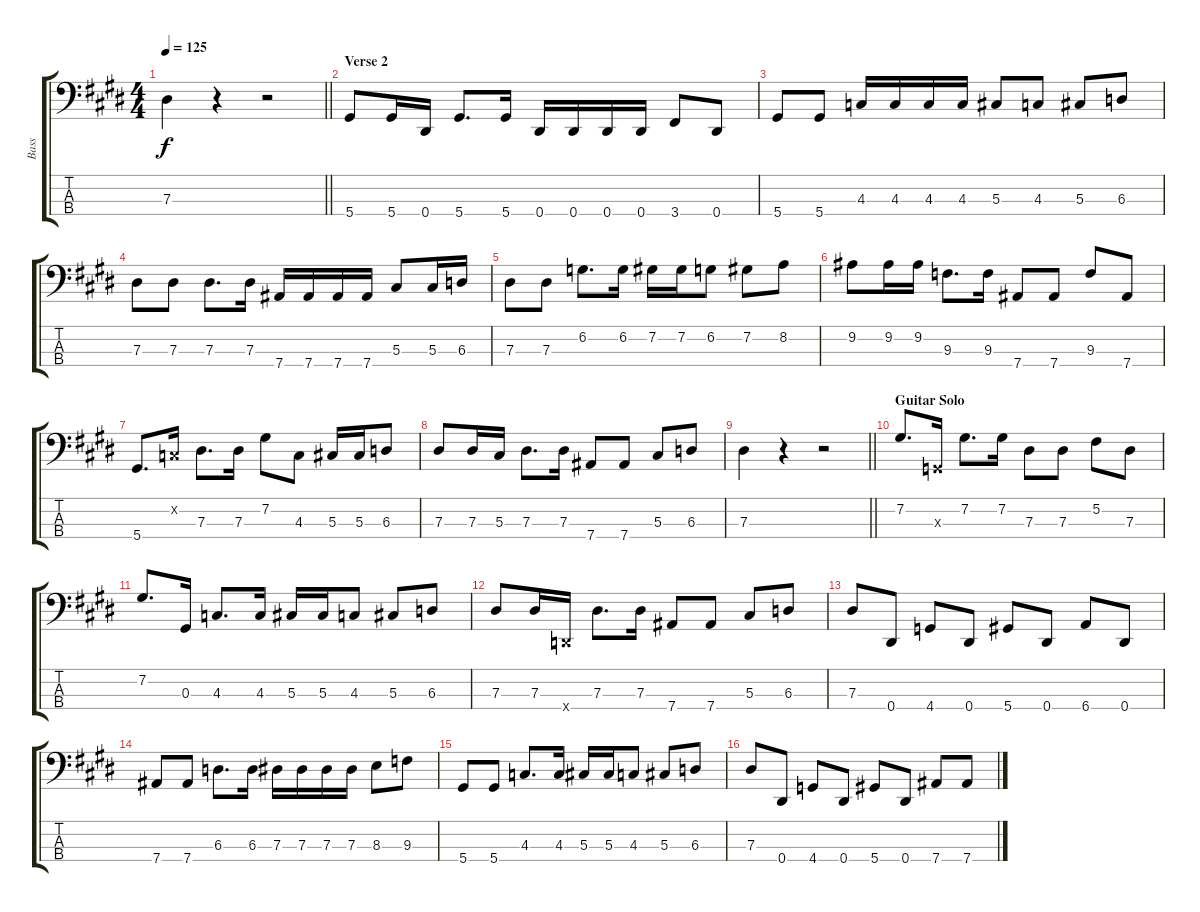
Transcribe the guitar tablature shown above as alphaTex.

\track ("Bass" "Bass") {instrument electricbassfinger}
\staff {score tabs}
\tuning (Gb2 Db2 Ab1 Eb1) {hide}
\ts (4 4)
\tempo 125
\clef f4
\barLineRight lightlight
\ks e
7.3.4{dy f} r.4 r.2 |
\section ("" "Verse 2")
5.4.8 5.4.16 0.4.16 5.4.8{d} 5.4.16 0.4.16 0.4.16 0.4.16 0.4.16 3.4.8 0.4.8 |
5.4.8 5.4.8 4.3.16 4.3.16 4.3.16 4.3.16 5.3.8 4.3.8 5.3.8 6.3.8 |
7.3.8 7.3.8 7.3.8{d} 7.3.16 7.4.16 7.4.16 7.4.16 7.4.16 5.3.8 5.3.16 6.3.16 |
7.3.8 7.3.8 6.2.8{d} 6.2.16 7.2.16 7.2.16 6.2.8 7.2.8 8.2.8 |
9.2.8 9.2.16 9.2.16 9.3.8{d} 9.3.16 7.4.8 7.4.8 9.3.8 7.4.8 |
5.4.8{d} -1.2{x}.16 7.3.8{d} 7.3.16 7.2.8 4.3.8 5.3.16 5.3.16 6.3.8 |
7.3.8 7.3.16 5.3.16 7.3.8{d} 7.3.16 7.4.8 7.4.8 5.3.8 6.3.8 |
\barLineRight lightlight
7.3.4 r.4 r.2 |
\section ("" "Guitar Solo")
7.2.8{d} -1.3{x}.16 7.2.8{d} 7.2.16 7.3.8 7.3.8 5.2.8 7.3.8 |
7.2.8{d} 0.3.16 4.3.8{d} 4.3.16 5.3.16 5.3.16 4.3.8 5.3.8 6.3.8 |
7.3.8 7.3.16 -1.4{x}.16 7.3.8{d} 7.3.16 7.4.8 7.4.8 5.3.8 6.3.8 |
7.3.8 0.4.8 4.4.8 0.4.8 5.4.8 0.4.8 6.4.8 0.4.8 |
7.4.8 7.4.8 6.3.8{d} 6.3.16 7.3.16 7.3.16 7.3.16 7.3.16 8.3.8 9.3.8 |
5.4.8 5.4.8 4.3.8{d} 4.3.16 5.3.16 5.3.16 4.3.8 5.3.8 6.3.8 |
7.3.8 0.4.8 4.4.8 0.4.8 5.4.8 0.4.8 7.4.8 7.4.8
